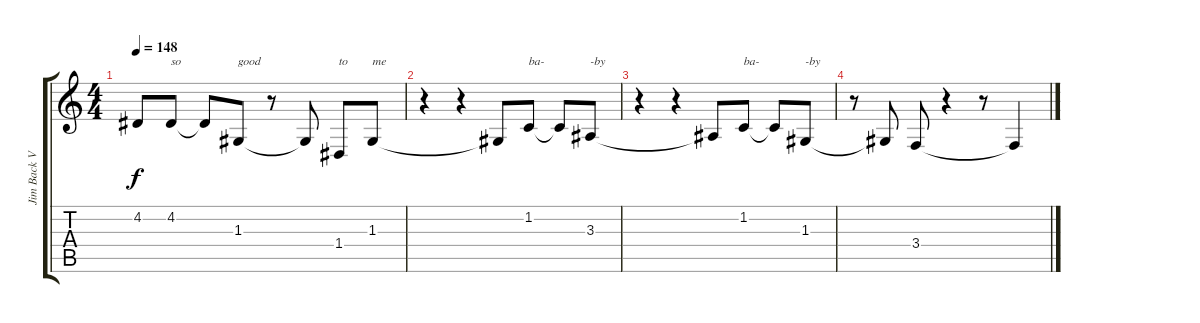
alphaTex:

\track ("Jim Back Vocals" "Jim Back V") {instrument englishhorn}
\staff {score tabs}
\tuning (E4 B3 G3 D3 A2 E2) {hide}
\ts (4 4)
\tempo 148
\clef g2
\ks c
4.2{t}.8{dy f} 4.2.8{txt "so"} 4.2{t}.8 1.3.8{txt "good"} r.8 1.3{t}.8 1.4.8{txt "to"} 1.3.8{txt "me"} |
r.4 r.4 1.3{t}.8 1.2.8{txt "ba-"} 1.2{t}.8 3.3.8{txt "-by"} |
r.4 r.4 3.3{t}.8 1.2.8{txt "ba-"} 1.2{t}.8 1.3.8{txt "-by"} |
r.8 1.3{t}.8 3.4.8 r.4 r.8 3.4{t}.4
